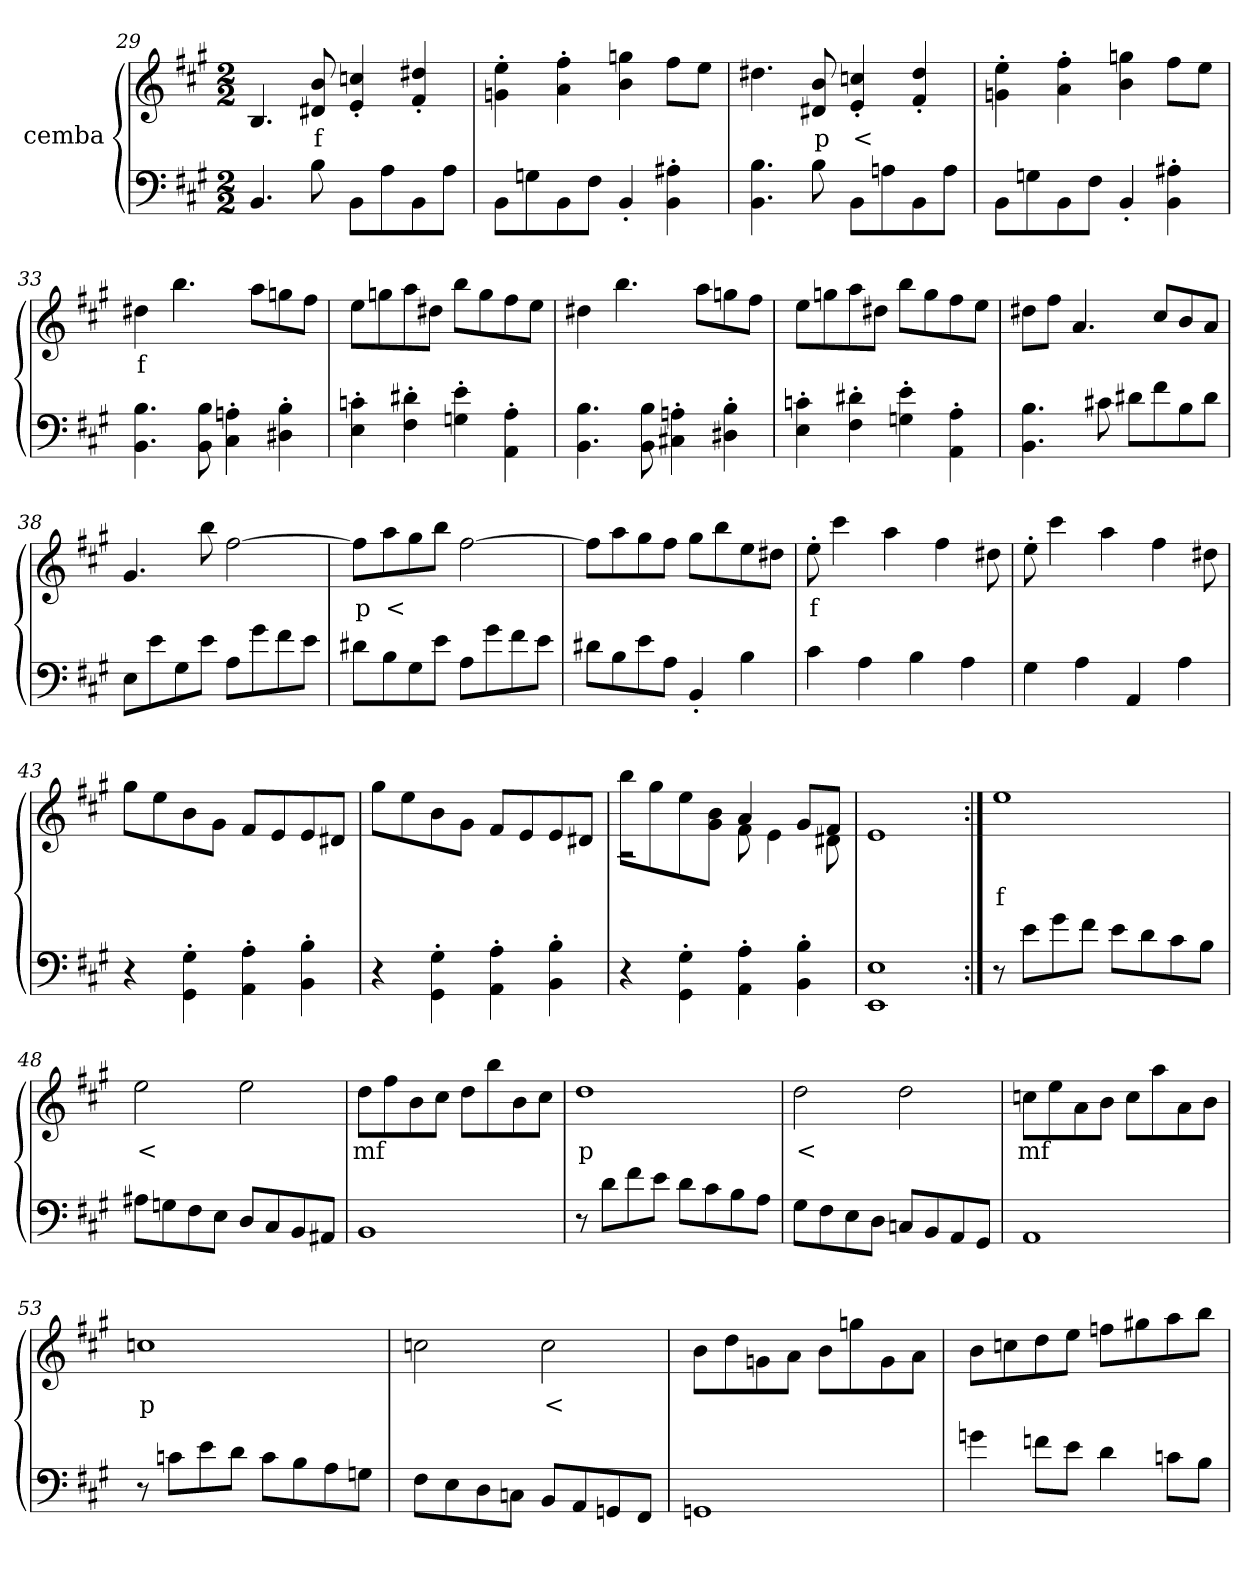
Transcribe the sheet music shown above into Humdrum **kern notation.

**kern	**kern	**text
*part2	*part1	*part1
*staff2	*staff1	*staff1
*I"cemba	*I"cemba	*
*clefF4	*clefG2	*
*k[f#c#g#]	*k[f#c#g#]	*
*A:	*A:	*
*M2/2	*M2/2	*
=29	=29	=29
4.BB/	4.B/	.
8B\	8d#X/ 8b/	f
8BB\L	4e/'> 4ccn/'>	.
8A\	.	.
8BB\	4f#/'> 4dd#/'>	.
8A\J	.	.
=30	=30	=30
8BB\L	4gn\'> 4ee\'>	.
8Gn\	.	.
8BB\	4a\'> 4ff#\'>	.
8F#\J	.	.
4BB'>/	4b\ 4ggn\	.
4BB\'> 4A#X\'>	8ff#\L	.
.	8ee\J	.
=31	=31	=31
4.BB\ 4.B\	4.dd#X\	.
8B\	8d#/ 8b/	p
8BB\L	4e/'> 4ccn/'>	<
8An\	.	.
8BB\	4f#/'> 4dd#/'>	.
8A\J	.	.
=32	=32	=32
8BB\L	4gn\'> 4ee\'>	.
8Gn\	.	.
8BB\	4a\'> 4ff#\'>	.
8F#\J	.	.
4BB'>/	4b\ 4ggn\	.
4BB\'> 4A#X\'>	8ff#\L	.
.	8ee\J	.
=33	=33	=33
4.BB\ 4.B\	4dd#X\	f
.	4.bb\	.
8BB\ 8B\	.	.
4C#\'> 4An\'>	.	.
.	8aa\L	.
4D#X\'> 4B\'>	8ggn\	.
.	8ff#\J	.
=34	=34	=34
4E\'> 4cn\'>	8ee\L	.
.	8ggn\	.
4F#\'> 4d#X\'>	8aa\	.
.	8dd#X\J	.
4Gn\'> 4e\'>	8bb\L	.
.	8gg\	.
4AA\'> 4A\'>	8ff#\	.
.	8ee\J	.
=35	=35	=35
4.BB\ 4.B\	4dd#X\	.
.	4.bb\	.
8BB\ 8B\	.	.
4C#X\'> 4An\'>	.	.
.	8aa\L	.
4D#X\'> 4B\'>	8ggn\	.
.	8ff#\J	.
=36	=36	=36
4E\'> 4cn\'>	8ee\L	.
.	8ggn\	.
4F#\'> 4d#X\'>	8aa\	.
.	8dd#X\J	.
4Gn\'> 4e\'>	8bb\L	.
.	8gg\	.
4AA\'> 4A\'>	8ff#\	.
.	8ee\J	.
=37	=37	=37
4.BB\ 4.B\	8dd#X\L	.
.	8ff#\J	.
.	4.a/	.
8c#X\	.	.
8d#X\L	.	.
8f#\	8cc#/L	.
8B\	8b/	.
8d#\J	8a/J	.
=38	=38	=38
8E\L	4.g#/	.
8e\	.	.
8G#\	.	.
8e\J	8bb\	.
8A\L	[2ff#\	.
8g#\	.	.
8f#\	.	.
8e\J	.	.
=39	=39	=39
8d#X\L	8ff#\L]	p
8B\	8aa\	<
8G#\	8gg#\	.
8e\J	8bb\J	.
8A\L	[2ff#\	.
8g#\	.	.
8f#\	.	.
8e\J	.	.
=40	=40	=40
8d#X\L	8ff#\L]	.
8B\	8aa\	.
8e\	8gg#\	.
8A\J	8ff#\J	.
4BB'>/	8gg#\L	.
.	8bb\	.
4B\	8ee\	.
.	8dd#X\J	.
=41	=41	=41
4c#\	8ee'>\	f
.	4ccc#\	.
4A\	.	.
.	4aa\	.
4B\	.	.
.	4ff#\	.
4A\	.	.
.	8dd#X\	.
=42	=42	=42
4G#\	8ee'>\	.
.	4ccc#\	.
4A\	.	.
.	4aa\	.
4AA/	.	.
.	4ff#\	.
4A\	.	.
.	8dd#X\	.
=43	=43	=43
4r	8gg#\L	.
.	8ee\	.
4GG#\'> 4G#\'>	8b\	.
.	8g#\J	.
4AA\'> 4A\'>	8f#/L	.
.	8e/	.
4BB\'> 4B\'>	8e/	.
.	8d#X/J	.
=44	=44	=44
4r	8gg#\L	.
.	8ee\	.
4GG#\'> 4G#\'>	8b\	.
.	8g#\J	.
4AA\'> 4A\'>	8f#/L	.
.	8e/	.
4BB\'> 4B\'>	8e/	.
.	8d#X/J	.
=45	=45	=45
*	*^	*
4r	8bb\L	2r	.
.	8gg#\	.	.
4GG#\'> 4G#\'>	8ee\	.	.
.	8g#\ 8b\J	.	.
4AA\'> 4A\'>	8f#\	4a/	.
.	4e\	.	.
4BB\'> 4B\'>	.	8g#/L	.
.	8d#X\	8f#/J	.
*	*v	*v	*
=46	=46	=46
1EE 1E	1e	.
=47:|!	=47:|!	=47:|!
8r	1ee	f
8e\L	.	.
8g#\	.	.
8f#\J	.	.
8e\L	.	.
8d\	.	.
8c#\	.	.
8B\J	.	.
=48	=48	=48
8A#X\L	2ee\	<
8Gn\	.	.
8F#\	.	.
8E\J	.	.
8D/L	2ee\	.
8C#/	.	.
8BB/	.	.
8AA#/J	.	.
=49	=49	=49
1BB	8dd\L	mf
.	8ff#\	.
.	8b\	.
.	8cc#\J	.
.	8dd\L	.
.	8bb\	.
.	8b\	.
.	8cc#\J	.
=50	=50	=50
8r	1dd	p
8d\L	.	.
8f#\	.	.
8e\J	.	.
8d\L	.	.
8c#\	.	.
8B\	.	.
8A\J	.	.
=51	=51	=51
8G#\L	2dd\	<
8F#\	.	.
8E\	.	.
8D\J	.	.
8Cn/L	2dd\	.
8BB/	.	.
8AA/	.	.
8GG#/J	.	.
=52	=52	=52
1AA	8ccn\L	mf
.	8ee\	.
.	8a\	.
.	8b\J	.
.	8cc\L	.
.	8aa\	.
.	8a\	.
.	8b\J	.
=53	=53	=53
8r	1ccn	p
8cn\L	.	.
8e\	.	.
8d\J	.	.
8c\L	.	.
8B\	.	.
8A\	.	.
8Gn\J	.	.
=54	=54	=54
8F#\L	2ccn\	.
8E\	.	.
8D\	.	.
8Cn\J	.	.
8BB/L	2cc\	<
8AA/	.	.
8GGn/	.	.
8FF#/J	.	.
=55	=55	=55
1GGn	8b\L	.
.	8dd\	.
.	8gn\	.
.	8a\J	.
.	8b\L	.
.	8ggn\	.
.	8g\	.
.	8a\J	.
=56	=56	=56
4gn\	8b\L	.
.	8ccn\	.
8fn\L	8dd\	.
8e\J	8ee\J	.
4d\	8ffn\L	.
.	8gg#X\	.
8cn\L	8aa\	.
8B\J	8bb\J	.
=	=	=
*-	*-	*-
